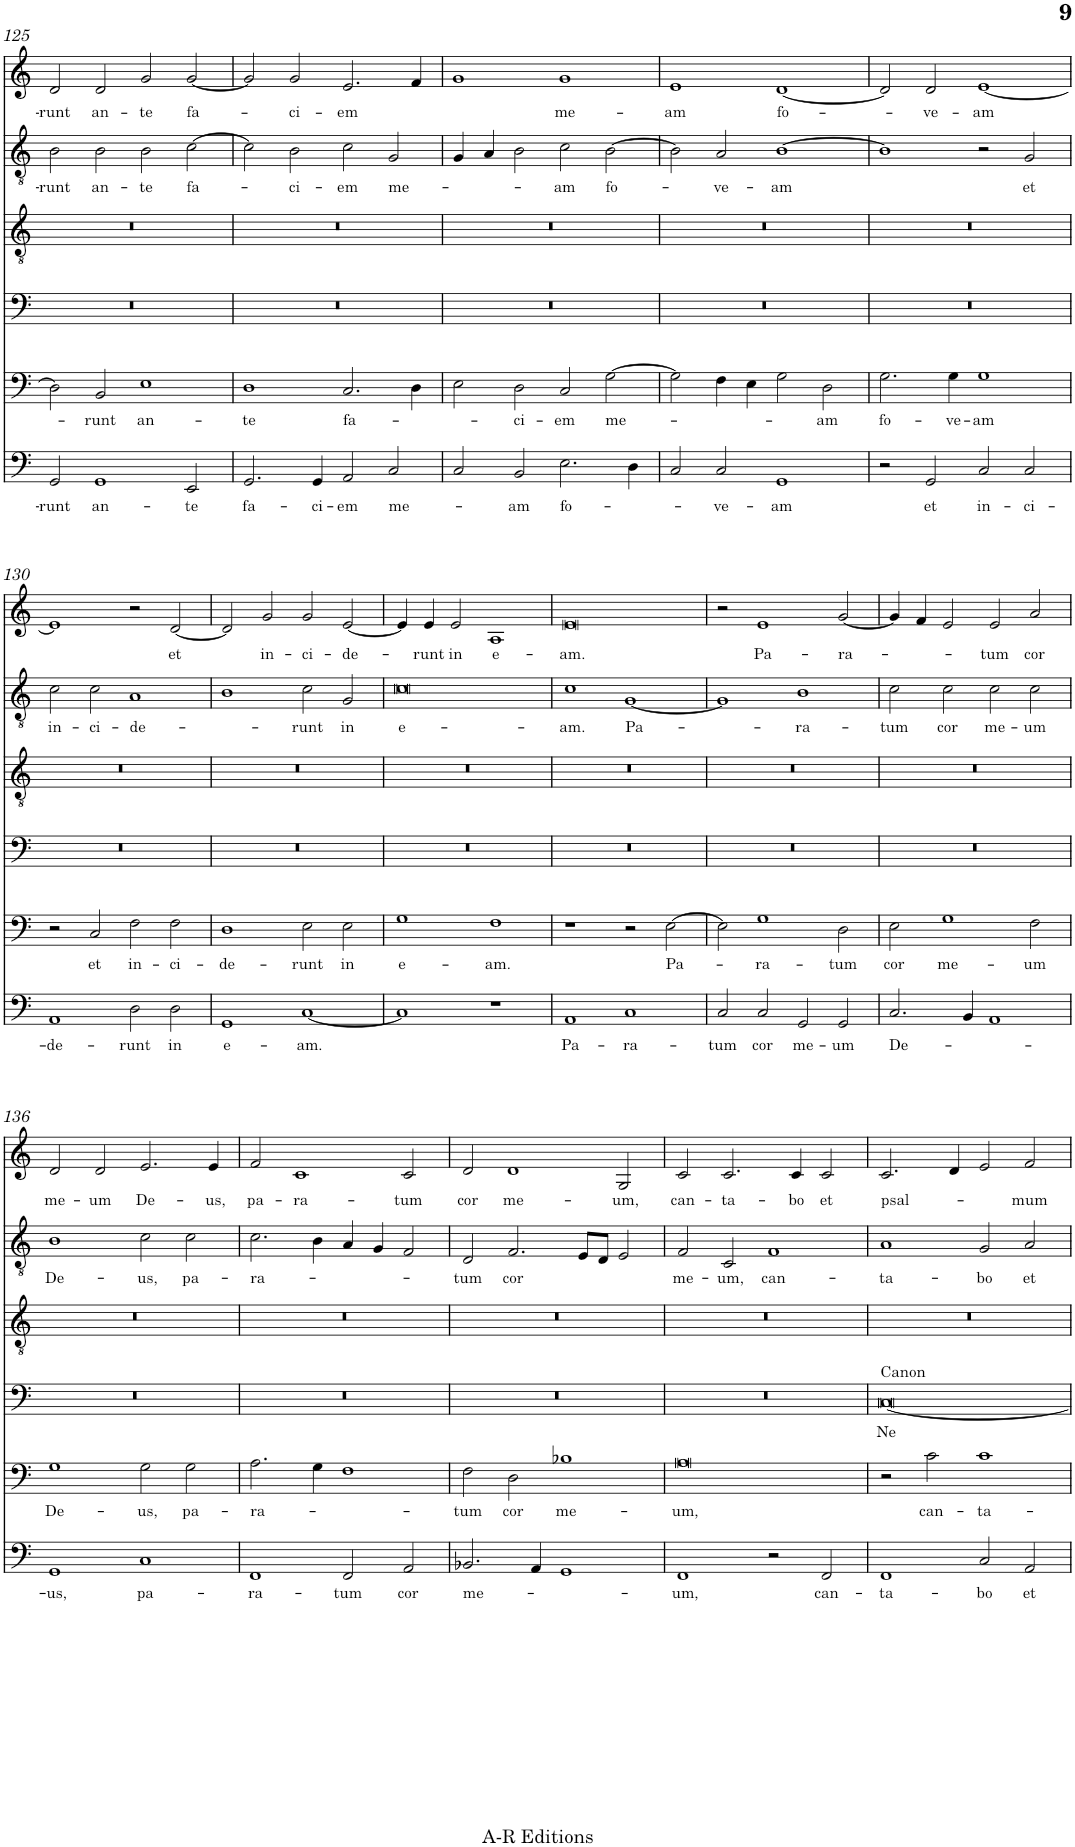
**kern	**text	**kern	**text	**kern	**text	**kern	**kern	**text	**kern	**text
*part6	*part6	*part5	*part5	*part4	*part4	*part3	*part2	*part2	*part1	*part1
*staff6	*staff6	*staff5	*staff5	*staff4	*staff4	*staff3	*staff2	*staff2	*staff1	*staff1
*I"Piano	*	*I"Piano	*	*I"Piano	*	*I"Piano	*I"Piano	*	*I"Piano	*
*I'Pno	*	*I'Pno	*	*I'Pno	*	*I'Pno	*I'Pno	*	*I'Pno	*
!!LO:PB:g=z
*clefF4	*	*clefF4	*	*clefF4	*	*clefGv2	*clefGv2	*	*clefG2	*
*k[]	*	*k[]	*	*k[]	*	*k[]	*k[]	*	*k[]	*
*M4/2	*	*M4/2	*	*M4/2	*	*M4/2	*M4/2	*	*M4/2	*
=125	=125	=125	=125	=125	=125	=125	=125	=125	=125	=125
!	!LO:LY:b	!	!	!	!	!	!	!LO:LY:b	!	!LO:LY:b
2GG/	-runt	2D\]	.	0r	.	0r	2B\	-runt	2d/	-runt
!	!LO:LY:b	!	!LO:LY:b	!	!	!	!	!LO:LY:b	!	!LO:LY:b
1GG	an­-	2BB/	-runt	.	.	.	2B\	an-	2d/	an-
!	!	!	!LO:LY:b	!	!	!	!	!LO:LY:b	!	!LO:LY:b
.	.	1E	an-	.	.	.	2B\	-te	2g/	-te
!	!LO:LY:b	!	!	!	!	!	!	!LO:LY:b	!	!LO:LY:b
2EE/	-te	.	.	.	.	.	[2c\	fa-	[2g/	fa-
=126	=126	=126	=126	=126	=126	=126	=126	=126	=126	=126
!	!LO:LY:b	!	!LO:LY:b	!	!	!	!	!	!	!
2.GG/	fa­-	1D	-te	0r	.	0r	2c\]	.	2g/]	.
!	!	!	!	!	!	!	!	!LO:LY:b	!	!LO:LY:b
.	.	.	.	.	.	.	2B\	-ci­-	2g/	-ci­-
!	!LO:LY:b	!	!	!	!	!	!	!	!	!
4GG/	-ci-	.	.	.	.	.	.	.	.	.
!	!LO:LY:b	!	!LO:LY:b	!	!	!	!	!LO:LY:b	!	!LO:LY:b
2AA/	-em	2.C/	fa­-	.	.	.	2c\	-em	2.e/	-em
!	!LO:LY:b	!	!	!	!	!	!	!LO:LY:b	!	!
2C/	me­-	.	.	.	.	.	2G/	me-	.	.
.	.	4D\	.	.	.	.	.	.	4f/	.
=127	=127	=127	=127	=127	=127	=127	=127	=127	=127	=127
2C/	.	2E\	.	0r	.	0r	4G/	.	1g	.
.	.	.	.	.	.	.	4A/	.	.	.
!	!LO:LY:b	!	!LO:LY:b	!	!	!	!	!	!	!
2BB/	-am	2D\	-ci-	.	.	.	2B\	.	.	.
!	!LO:LY:b	!	!LO:LY:b	!	!	!	!	!LO:LY:b	!	!LO:LY:b
2.E\	fo­-	2C/	-em	.	.	.	2c\	-am	1g	me-
!	!	!	!LO:LY:b	!	!	!	!	!LO:LY:b	!	!
.	.	[2G\	me-	.	.	.	[2B\	fo­-	.	.
4D\	.	.	.	.	.	.	.	.	.	.
=128	=128	=128	=128	=128	=128	=128	=128	=128	=128	=128
!	!	!	!	!	!	!	!	!	!	!LO:LY:b
2C/	.	2G\]	.	0r	.	0r	2B\]	.	1e	-am
!	!LO:LY:b	!	!	!	!	!	!	!LO:LY:b	!	!
2C/	-ve-	4F\	.	.	.	.	2A/	-ve-	.	.
.	.	4E\	.	.	.	.	.	.	.	.
!	!LO:LY:b	!	!	!	!	!	!	!LO:LY:b	!	!LO:LY:b
1GG	-am	2G\	.	.	.	.	[>1B	-am	[1d	fo-
!	!	!	!LO:LY:b	!	!	!	!	!	!	!
.	.	2D\	-am	.	.	.	.	.	.	.
=129	=129	=129	=129	=129	=129	=129	=129	=129	=129	=129
!	!	!	!LO:LY:b	!	!	!	!	!	!	!
2r	.	2.G\	fo­-	0r	.	0r	1B]	.	2d/]	.
!	!LO:LY:b	!	!	!	!	!	!	!	!	!LO:LY:b
2GG/	et	.	.	.	.	.	.	.	2d/	-ve-
!	!	!	!LO:LY:b	!	!	!	!	!	!	!
.	.	4G\	-ve-	.	.	.	.	.	.	.
!	!LO:LY:b	!	!LO:LY:b	!	!	!	!	!	!	!LO:LY:b
2C/	in-	1G	-am	.	.	.	2r	.	[1e	-am
!	!LO:LY:b	!	!	!	!	!	!	!LO:LY:b	!	!
2C/	-ci-	.	.	.	.	.	2G/	et	.	.
!!LO:LB:g=z
=130	=130	=130	=130	=130	=130	=130	=130	=130	=130	=130
!	!LO:LY:b	!	!	!	!	!	!	!LO:LY:b	!	!
1AA	-de­-	2r	.	0r	.	0r	2c\	in-	1e]	.
!	!	!	!LO:LY:b	!	!	!	!	!LO:LY:b	!	!
.	.	2C/	et	.	.	.	2c\	-ci­-	.	.
!	!LO:LY:b	!	!LO:LY:b	!	!	!	!	!LO:LY:b	!	!
2D\	-runt	2F\	in­-	.	.	.	1A	-de-	2r	.
!	!LO:LY:b	!	!LO:LY:b	!	!	!	!	!	!	!LO:LY:b
2D\	in	2F\	-ci­-	.	.	.	.	.	[2d/	et
=131	=131	=131	=131	=131	=131	=131	=131	=131	=131	=131
!	!LO:LY:b	!	!LO:LY:b	!	!	!	!	!	!	!
1GG	e-	1D	-de-	0r	.	0r	1B	.	2d/]	.
!	!	!	!	!	!	!	!	!	!	!LO:LY:b
.	.	.	.	.	.	.	.	.	2g/	in-
!	!LO:LY:b	!	!LO:LY:b	!	!	!	!	!LO:LY:b	!	!LO:LY:b
[1C	-am.	2E\	-runt	.	.	.	2c\	-runt	2g/	-ci­-
!	!	!	!LO:LY:b	!	!	!	!	!LO:LY:b	!	!LO:LY:b
.	.	2E\	in	.	.	.	2G/	in	[2e/	-de-
=132	=132	=132	=132	=132	=132	=132	=132	=132	=132	=132
!	!	!	!LO:LY:b	!	!	!	!	!LO:LY:b	!	!
1C]	.	1G	e­-	0r	.	0r	0c	e-	4e/]	.
!	!	!	!	!	!	!	!	!	!	!LO:LY:b
.	.	.	.	.	.	.	.	.	4e/	-runt
!	!	!	!	!	!	!	!	!	!	!LO:LY:b
.	.	.	.	.	.	.	.	.	2e/	in
!	!	!	!LO:LY:b	!	!	!	!	!	!	!LO:LY:b
1r	.	1F	-am.	.	.	.	.	.	1A	e­-
=133	=133	=133	=133	=133	=133	=133	=133	=133	=133	=133
!	!LO:LY:b	!	!	!	!	!	!	!LO:LY:b	!	!LO:LY:b
1AA	Pa­-	1r	.	0r	.	0r	1c	-am.	0e	-am.
!	!LO:LY:b	!	!	!	!	!	!	!LO:LY:b	!	!
1C	-ra­-	2r	.	.	.	.	[1G	Pa-	.	.
!	!	!	!LO:LY:b	!	!	!	!	!	!	!
.	.	[2E\	Pa­-	.	.	.	.	.	.	.
=134	=134	=134	=134	=134	=134	=134	=134	=134	=134	=134
!	!LO:LY:b	!	!	!	!	!	!	!	!	!
2C/	-tum	2E\]	.	0r	.	0r	1G]	.	2r	.
!	!LO:LY:b	!	!LO:LY:b	!	!	!	!	!	!	!LO:LY:b
2C/	cor	1G	-ra­-	.	.	.	.	.	1e	Pa­-
!	!LO:LY:b	!	!	!	!	!	!	!LO:LY:b	!	!
2GG/	me-	.	.	.	.	.	1B	-ra-	.	.
!	!LO:LY:b	!	!LO:LY:b	!	!	!	!	!	!	!LO:LY:b
2GG/	-um	2D\	-tum	.	.	.	.	.	[2g/	-ra-
=135	=135	=135	=135	=135	=135	=135	=135	=135	=135	=135
!	!LO:LY:b	!	!LO:LY:b	!	!	!	!	!LO:LY:b	!	!
2.C/	De-	2E\	cor	0r	.	0r	2c\	-tum	4g/]	.
.	.	.	.	.	.	.	.	.	4f/	.
!	!	!	!LO:LY:b	!	!	!	!	!LO:LY:b	!	!
.	.	1G	me­-	.	.	.	2c\	cor	2e/	.
4BB/	.	.	.	.	.	.	.	.	.	.
!	!	!	!	!	!	!	!	!LO:LY:b	!	!LO:LY:b
1AA	.	.	.	.	.	.	2c\	me-	2e/	-tum
!	!	!	!LO:LY:b	!	!	!	!	!LO:LY:b	!	!LO:LY:b
.	.	2F\	-um	.	.	.	2c\	-um	2a/	cor
!!LO:LB:g=z
=136	=136	=136	=136	=136	=136	=136	=136	=136	=136	=136
!	!LO:LY:b	!	!LO:LY:b	!	!	!	!	!LO:LY:b	!	!LO:LY:b
1GG	-us,	1G	De-	0r	.	0r	1B	De­-	2d/	me-
!	!	!	!	!	!	!	!	!	!	!LO:LY:b
.	.	.	.	.	.	.	.	.	2d/	-um
!	!LO:LY:b	!	!LO:LY:b	!	!	!	!	!LO:LY:b	!	!LO:LY:b
1C	pa-	2G\	-us,	.	.	.	2c\	-us,	2.e/	De-
!	!	!	!LO:LY:b	!	!	!	!	!LO:LY:b	!	!
.	.	2G\	pa-	.	.	.	2c\	pa-	.	.
!	!	!	!	!	!	!	!	!	!	!LO:LY:b
.	.	.	.	.	.	.	.	.	4e/	-us,
=137	=137	=137	=137	=137	=137	=137	=137	=137	=137	=137
!	!LO:LY:b	!	!LO:LY:b	!	!	!	!	!LO:LY:b	!	!LO:LY:b
1FF	-ra­-	2.A\	-ra-	0r	.	0r	2.c\	-ra-	2f/	pa-
!	!	!	!	!	!	!	!	!	!	!LO:LY:b
.	.	.	.	.	.	.	.	.	1c	-ra­-
.	.	4G\	.	.	.	.	4B\	.	.	.
!	!LO:LY:b	!	!	!	!	!	!	!	!	!
2FF/	-tum	1F	.	.	.	.	4A/	.	.	.
.	.	.	.	.	.	.	4G/	.	.	.
!	!LO:LY:b	!	!	!	!	!	!	!	!	!LO:LY:b
2AA/	cor	.	.	.	.	.	2F/	.	2c/	-tum
=138	=138	=138	=138	=138	=138	=138	=138	=138	=138	=138
!	!LO:LY:b	!	!LO:LY:b	!	!	!	!	!LO:LY:b	!	!LO:LY:b
2.BB-X/	me-	2F\	-tum	0r	.	0r	2D/	-tum	2d/	cor
!	!	!	!LO:LY:b	!	!	!	!	!LO:LY:b	!	!LO:LY:b
.	.	2D\	cor	.	.	.	2.F/	cor	1d	me-
4AA/	.	.	.	.	.	.	.	.	.	.
!	!	!	!LO:LY:b	!	!	!	!	!	!	!
1GG	.	1B-X	me-	.	.	.	.	.	.	.
.	.	.	.	.	.	.	8E/L	.	.	.
.	.	.	.	.	.	.	8D/J	.	.	.
!	!	!	!	!	!	!	!	!	!	!LO:LY:b
.	.	.	.	.	.	.	2E/	.	2G/	-um,
=139	=139	=139	=139	=139	=139	=139	=139	=139	=139	=139
!	!LO:LY:b	!	!LO:LY:b	!	!	!	!	!LO:LY:b	!	!LO:LY:b
1FF	-um,	0A	-um,	0r	.	0r	2F/	me­-	2c/	can-
!	!	!	!	!	!	!	!	!LO:LY:b	!	!LO:LY:b
.	.	.	.	.	.	.	2C/	-um,	2.c/	-ta­-
!	!	!	!	!	!	!	!	!LO:LY:b	!	!
2r	.	.	.	.	.	.	1F	can-	.	.
!	!	!	!	!	!	!	!	!	!	!LO:LY:b
.	.	.	.	.	.	.	.	.	4c/	-bo
!	!LO:LY:b	!	!	!	!	!	!	!	!	!LO:LY:b
2FF/	can­-	.	.	.	.	.	.	.	2c/	et
=140	=140	=140	=140	=140	=140	=140	=140	=140	=140	=140
!	!	!	!	!LO:TX:a:t=Canon	!	!	!	!	!	!
!	!LO:LY:b	!	!	!	!LO:LY:b	!	!	!LO:LY:b	!	!LO:LY:b
1FF	-ta­-	2r	.	[0C	Ne	0r	1A	-ta­-	2.c/	psal-
!	!	!	!LO:LY:b	!	!	!	!	!	!	!
.	.	2c\	can-	.	.	.	.	.	.	.
.	.	.	.	.	.	.	.	.	4d/	.
!	!LO:LY:b	!	!LO:LY:b	!	!	!	!	!LO:LY:b	!	!
2C/	-bo	1c	-ta-	.	.	.	2G/	-bo	2e/	.
!	!LO:LY:b	!	!	!	!	!	!	!LO:LY:b	!	!LO:LY:b
2AA/	et	.	.	.	.	.	2A/	et	2f/	-mum
=	=	=	=	=	=	=	=	=	=	=
*-	*-	*-	*-	*-	*-	*-	*-	*-	*-	*-
